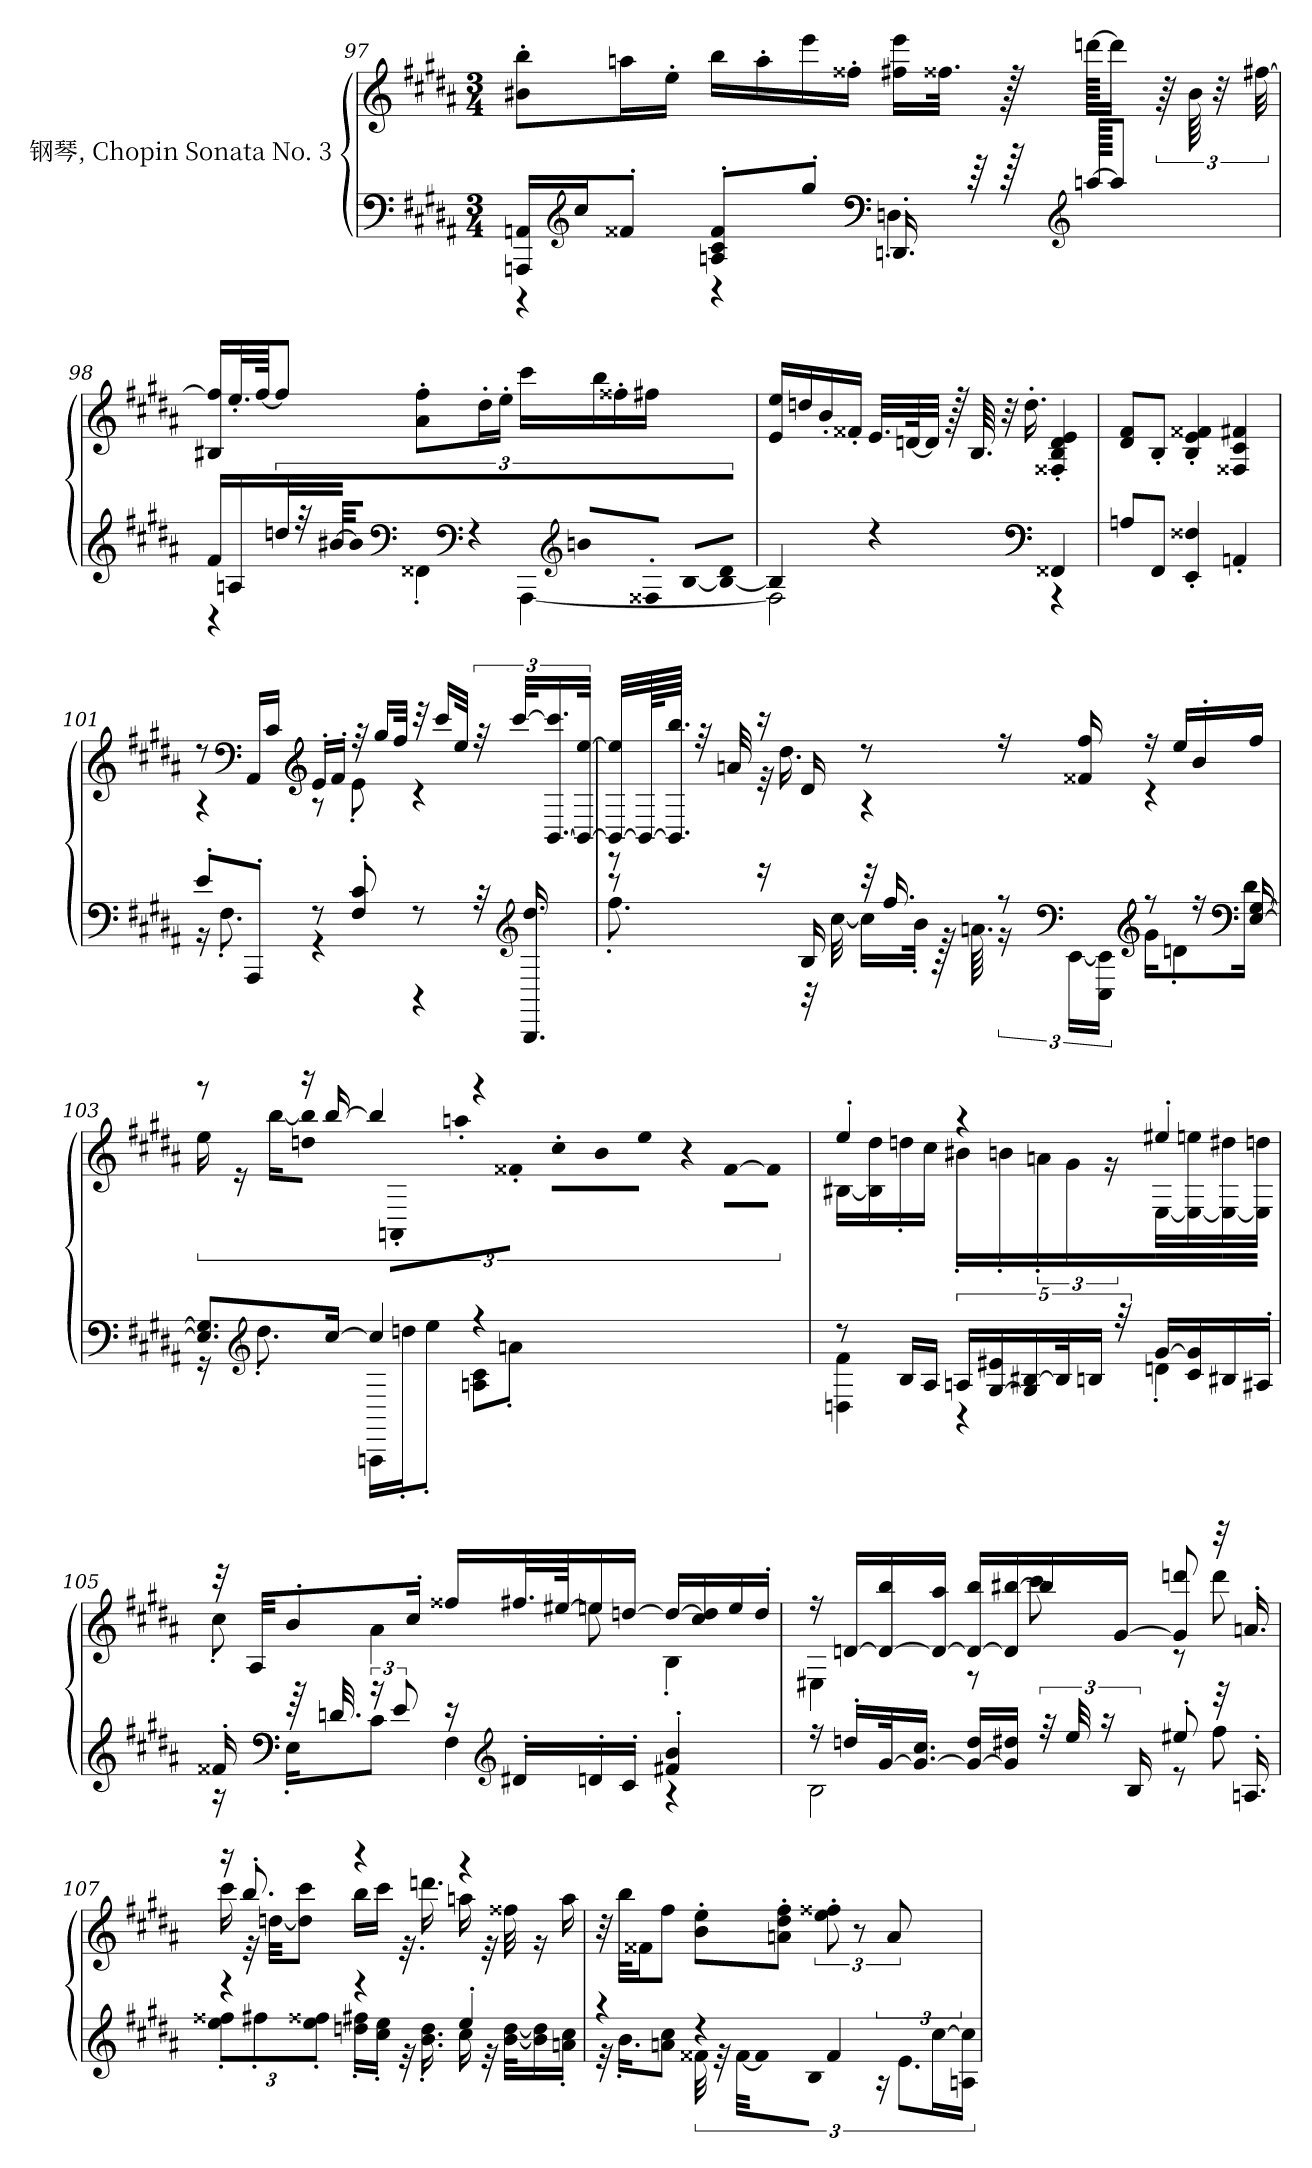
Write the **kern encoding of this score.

**kern	**kern
*part1	*part1
*staff2	*staff1
*I"钢琴, Chopin Sonata No. 3	*
!!LO:LB:g=z
*clefF4	*clefG2
*k[f#c#g#d#a#]	*k[f#c#g#d#a#]
*M3/4	*M3/4
=97	=97
*^	*
16AAAn/ 16AAn/LL	4r	8b#X\' 8bb\'L
*clefG2	*	*
16cc#/J	.	.
8f##X'/J	.	16aan\L
.	.	16ee'\JJ
8An/' 8c#/' 8f##/'L	4r	16bb\LL
.	.	16aa'\
8gg#'/J	.	16eee\
.	.	16ff##X'\JJ
*clefF4	*	*
16.DDn'/	4Dn'\	16ff#X\ 16eee\LL
.	.	32.ff##X\JJk
64r	.	.
128r	.	128r
*clefG2	*	*
[128aan/KKKKL	.	[128dddn\KKKLL
8aa/J]	.	16ddd\JJ]
.	.	96r
.	.	96b#\
.	.	48r
.	.	[48ff#X\
!!LO:PB:g=z
=98	=98	=98
16f#/LL	4r	16B#X/ 16ff#/]LL
16An/	.	32.ee'/L
.	.	[64ff#/JJK
48ddn/JJk	.	8ff#/J]
48r	.	.
[48b#X/KLL	.	.
16b#/JJ]	.	.
*clefF4	*	*
16r	4FF##X'\	8a#\' 8ff#\'L
*clefG2	*	*
16bn/KL	.	.
8F##X'/J	.	16dd#'\L
.	.	16ee'\JJ
[8B/L	[4F##\	16ccc#\LL
.	.	16bb\
8B/_ 8d#/J	.	16ff##X'\
.	.	16ff#X\JJ
!!LO:LB:g=z
=99	=99	=99
4B/]	2F##\]	16e/ 16ee/LL
.	.	16ddn/
.	.	16b'/
.	.	16f##X'/JJ
4r	.	32.e/LLL
.	.	[64dn/K
.	.	32d/JJJ]
.	.	128r
.	.	64.B/
.	.	32r
.	.	16.dd'\
*clefF4	*	*
4FF##X/	4r	4F##X/' 4B/' 4d/' 4e/'
*v	*v	*
=100	=100
8An/L	8d#/ 8f#/L
8FF#/J	8B'/J
4EE/' 4F##X/'	4B/' 4e/' 4f##X/'
4AAn'/	4F##X/ 4c#/ 4f#X/
!!LO:LB:g=z
=101	=101
*^	*^
8e'/L	16r	8r	4r
.	8.F#'\	.	.
*	*	*clefF4	*
8AAA#'/J	.	16AA#/LL	.
.	.	16c#/JJ	.
*	*	*clefG2	*
8r	4r	16e'/LL	8r
.	.	16f#'/JJ	.
8F#/' 8c#/'	.	32r	8e'\
.	.	16gg#/LL	.
.	.	32ff#/JJk	.
8r	4r	32r	4r
.	.	16ccc#/LL	.
.	.	32ee/JJk	.
32r	.	48r	.
.	.	[48ccc#/KLL	.
*clefG2	*	*	*
16.BBB/ 16.dd#/	.	.	.
.	.	[24.BB/ 24.ccc#/]	.
.	.	48BB/_ [48ee/JJk	.
!!LO:LB:g=z	!!
=102	=102	=102	=102
8r	8.ff#'\	32BB/_ 32ee/]LLL	8r
.	.	128BB/KL_	.
.	.	64.BB/] 64.bb/JJJJ	.
.	.	32r	.
.	.	32an/	.
16r	.	16r	32r
.	.	.	16.dd#\
16B/	32r	16d#/	.
.	[32cc#\	.	.
32r	16cc#\LL]	8r	4r
16.ff#/	.	.	.
.	32b'\JJk	.	.
.	128r	.	.
.	64.an\	.	.
8r	24r	16r	.
*clefF4	*	*	*
.	[24EE\LL	.	.
.	.	16f##X/ 16ff#/	.
.	24EEE\ 24EE\]JJ	.	.
*clefG2	*	*	*
8r	16g#\KL	16r	4r
.	8dn'\	16ee/LL	.
16r	.	16b'/	.
*clefF4	*	*	*
[16E/ [16G#/	16d\Jk	16ff#/JJ	.
!!LO:LB:g=z	!!
=103	=103	=103	=103
8.E/] 8.G#/]L	16r	8r	24ee\
.	.	.	24r
*clefG2	*	*	*
.	8.dd#'\	.	.
.	.	.	[24bb\KL
.	.	16r	8ddn\ 8bb\]J
[16cc#/Jk	.	[16bb/	.
4cc#/]	16AAAn\LL	4bb/]	8AAn'\L
.	16ddn'\J	.	.
.	8ee'\J	.	16aan'\L
.	.	.	16f##X'\JJ
4r	8An\ 8c#\L	4r	16cc#'\LL
.	.	.	16b\
.	8an'\J	.	32ee\JJk
.	.	.	64r
.	.	.	[64f##\KKLL
.	.	.	16f##\JJ]
!!LO:LB:g=z	!!
=104	=104	=104	=104
8r	4Dn\ 4f#\	4ee'/	[16B#X\LL
.	.	.	16B#\] 16dd#\
16B/LL	.	.	16ddn'\
16A#/JJ	.	.	16cc#\JJ
20An/LL	4r	4r	16b#X'\LL
[20G#/ 20e#X/	.	.	.
.	.	.	16bn'\
20G#/] [20B#X/	.	.	.
.	.	.	24an'\
40B#/K]	.	.	.
.	.	.	24g#\JJ
20Bn/JJ	.	.	.
.	.	.	24r
40r	.	.	.
[16g#/LL	4dn'\	4ee#X'/	[16E\LL
16c#/ 16g#/]	.	.	16E\_ 16een\
16B#X/	.	.	16E\_ 16dd#X\
16A#X'/JJ	.	.	16E\] 16ddn\JJ
!!LO:PB:g=z	!!
=105	=105	=105	=105
16f##X'/	16r	32r	8cc#'\
.	.	32A#/KKL	.
*clefF4	*	*	*
64r	16E'\KL	8b'/	.
32.dn/	.	.	.
24r	8c#\J	.	4a#\
12e/	.	.	.
.	.	16cc#'/Jk	.
16r	4F#\	16ff##X/LL	.
*clefG2	*	*	*
16d#X'/LL	.	32.ff#X/L	.
.	.	[64ee#X/JK	.
16dn'/	.	16ee#/]	8een\
16c#'/JJ	.	[16ddn/JJ	.
4f#X/' 4b/'	4r	16dd/LL_	4B'\
.	.	16cc#/ 16dd/]	.
.	.	16ee/	.
.	.	16dd'/JJ	.
!!LO:LB:g=z	!!
=106	=106	=106	=106
16r	2B\	16r	4E#X\
16ddn'/LL	.	[16dn/LL	.
[32g#/K	.	16d/_ 16bb/	.
16.g#/_ 16.cc#/JJ	.	.	.
.	.	16d/_ 16aa#/JJ	.
16g#/_ 16dd/LL	.	16d/_ 16bb/LL	8r
16g#/] 16dd#X/JJ	.	16d/] [16bb#X/	.
48r	.	16bb#/]	8ccc#\
48ee/	.	.	.
24r	.	.	.
.	.	[16g#/JJ	.
24B/	.	.	.
8ee#X'/	8r	8g#/] 8dddn/	8r
32r	8ff#\	32r	8ddd\
16.An'/	.	16.an'/	.
!!LO:LB:g=z	!!
=107	=107	=107	=107
*	*Xbrackettup	*	*
4r	12ee\' 12ff##X\'L	16r	16ccc#\
.	.	8.bb'/	32r
.	12ff#X'\	.	.
.	.	.	[32ddn\KKL
.	.	.	8dd\] 8ccc#\J
.	12ee\' 12ff##X\'J	.	.
4r	16ddn\' 16ff#X\'LL	4r	16bb\LL
.	16cc#\' 16ee\'JJ	.	16ccc#\JJ
.	32r	.	32r
.	16.b\' 16.dd\'	.	16.dddn'\
4ee'/	16cc#\	4r	16aan\
.	32r	.	32r
.	[32b\ [32dd\KLL	.	32ff##X\
.	16b\] 16dd\]	.	16r
.	16an\' 16cc#\'JJ	.	16aa\
*	*	*v	*v
=108	=108	=108
4r	32r	32r
.	16.b'\KL	32bb\KLL
.	.	16f##X\J
.	8an\ 8cc#\J	8ff#\J
*	*brackettup	*
4r	48f##X\	8b\' 8ee\'L
.	48r	.
.	[48f##\KLL	.
.	16f##\J]	.
.	8B\J	8an\' 8dd#\' 8ff#\'J
4f##/	24r	12ee\' 12ff##X\'
.	12.e\L	.
.	.	12r
.	[24cc#\L	12a/
.	24An\ 24cc#\_JJ	.
*v	*v	*
=	=
*-	*-
